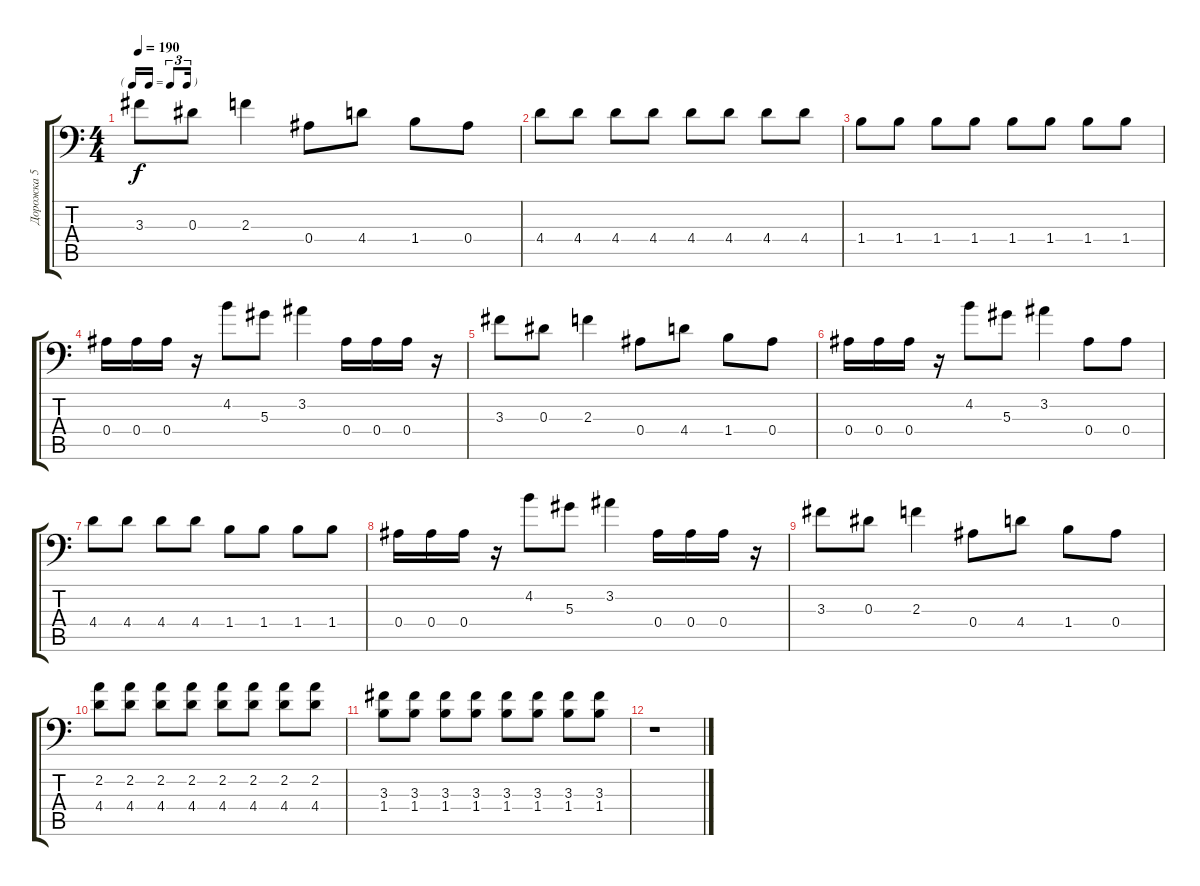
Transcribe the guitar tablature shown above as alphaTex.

\track ("Дорожка 5" "Дорожка 5") {solo instrument acousticguitarsteel}
\staff {score tabs}
\tuning (C4 G3 Eb3 Bb2 F2 Bb1) {hide}
\ts (4 4)
\tf triplet16th
\tempo 190
\clef f4
\ks c
3.3.8{dy f} 0.3.8 2.3.4 0.4.8 4.4.8 1.4.8 0.4.8 |
4.4.8 4.4.8 4.4.8 4.4.8 4.4.8 4.4.8 4.4.8 4.4.8 |
1.4.8 1.4.8 1.4.8 1.4.8 1.4.8 1.4.8 1.4.8 1.4.8 |
0.4.16 0.4.16 0.4.16 r.16 4.2.8 5.3.8 3.2.4 0.4.16 0.4.16 0.4.16 r.16 |
3.3.8 0.3.8 2.3.4 0.4.8 4.4.8 1.4.8 0.4.8 |
0.4.16 0.4.16 0.4.16 r.16 4.2.8 5.3.8 3.2.4 0.4.8 0.4.8 |
4.4.8 4.4.8 4.4.8 4.4.8 1.4.8 1.4.8 1.4.8 1.4.8 |
0.4.16 0.4.16 0.4.16 r.16 4.2.8 5.3.8 3.2.4 0.4.16 0.4.16 0.4.16 r.16 |
3.3.8 0.3.8 2.3.4 0.4.8 4.4.8 1.4.8 0.4.8 |
(2.2 4.4).8 (2.2 4.4).8 (2.2 4.4).8 (2.2 4.4).8 (2.2 4.4).8 (2.2 4.4).8 (2.2 4.4).8 (2.2 4.4).8 |
(3.3 1.4).8 (3.3 1.4).8 (3.3 1.4).8 (3.3 1.4).8 (3.3 1.4).8 (3.3 1.4).8 (3.3 1.4).8 (3.3 1.4).8 |
r.1
